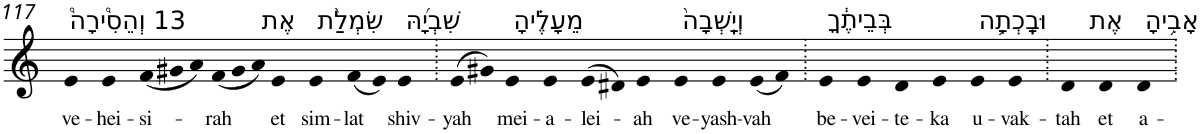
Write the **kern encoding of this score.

**kern	**text
*part1	*part1
*staff1	*staff1
*I"Piano	*
*I'Pno	*
!!LO:PB:g=z
*clefG2	*
*k[]	*
=117	=117
!LO:TX:a:t=13 וְהֵסִ֩ירָה֩	!
!	!LO:LY:b
4e	ve-
!	!LO:LY:b
4e	-hei-
!	!LO:LY:b
(12f	-si-
12g#X	.
12a)	.
!	!LO:LY:b
(12f	-rah
12g#	.
12a)	.
!LO:TX:a:t=אֶת	!
!	!LO:LY:b
4e	et
!LO:TX:a:t=שִׂמְלַ֨ת	!
!	!LO:LY:b
4e	sim-
!	!LO:LY:b
(8f	-lat
8e)	.
!LO:TX:a:t=שִׁבְיָ֜הּ	!
!	!LO:LY:b
4e	shiv-
=118.	=118.
!	!LO:LY:b
(>8e	-yah
8g#X)	.
!LO:TX:a:t=מֵעָלֶ֗יהָ	!
!	!LO:LY:b
4e	mei-
!	!LO:LY:b
4e	-a-
!	!LO:LY:b
(>8e	-lei-
8d#X)	.
!	!LO:LY:b
4e	-ah
!LO:TX:a:t=וְיָֽשְׁבָה֙	!
!	!LO:LY:b
4e	ve-
!	!LO:LY:b
4e	-yash-
!	!LO:LY:b
(8e	-vah
8f)	.
=119.	=119.
!LO:TX:a:t=בְּבֵיתֶ֔ךָ	!
!	!LO:LY:b
4e	be-
!	!LO:LY:b
4e	-vei-
!	!LO:LY:b
4d	-te-
!	!LO:LY:b
4e	-ka
!LO:TX:a:t=וּבָֽכְתָ֛ה	!
!	!LO:LY:b
4e	u-
!	!LO:LY:b
4e	-vak-
=120.	=120.
!	!LO:LY:b
4d	-tah
!LO:TX:a:t=אֶת	!
!	!LO:LY:b
4d	et
!LO:TX:a:t=אָבִ֥יהָ	!
!	!LO:LY:b
4d	a-
=.	=.
*-	*-
